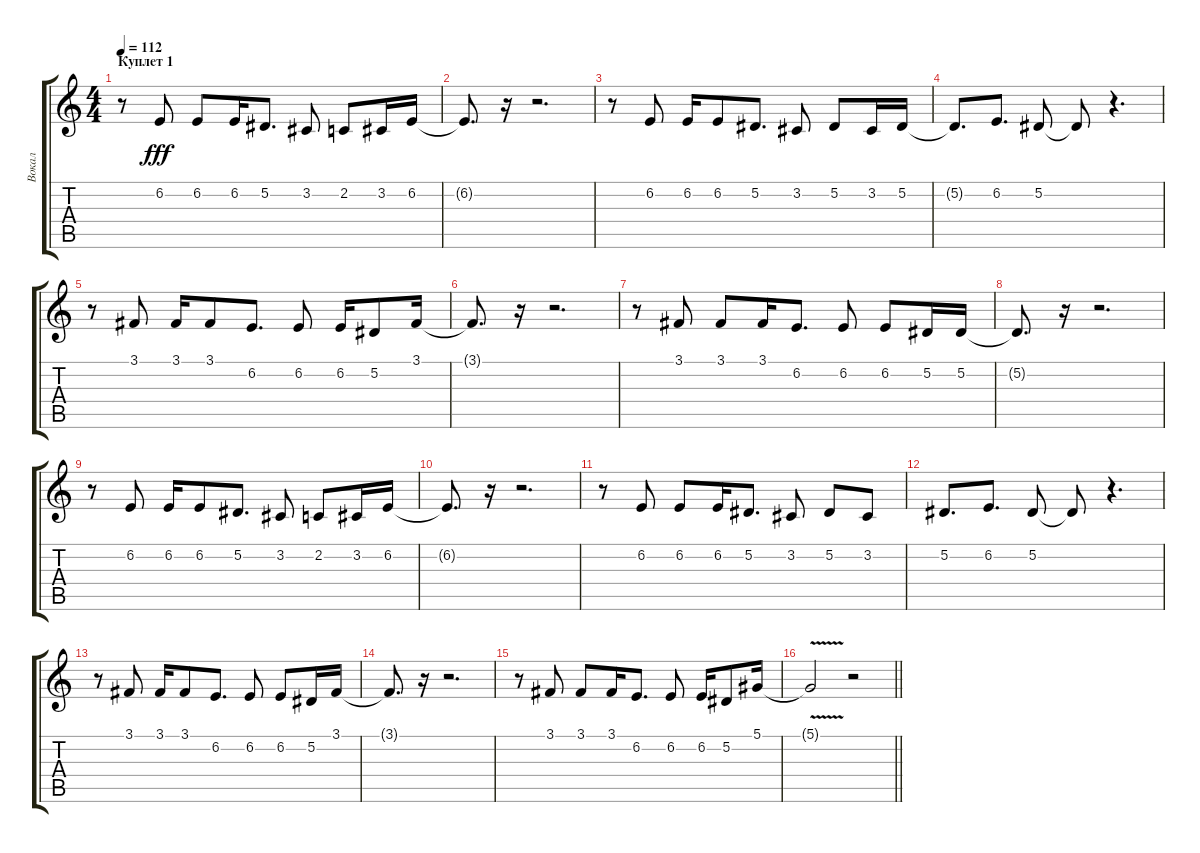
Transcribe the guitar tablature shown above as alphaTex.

\track ("Вокал" "Вокал") {instrument altosax}
\staff {score tabs}
\tuning (Eb4 Bb3 Gb3 Db3 Ab2 Eb2) {hide}
\ts (4 4)
\section ("" "Куплет 1")
\tempo 112
\clef g2
\ks aminor
r.8{dy fff} 6.2.8 6.2.8 6.2.16 5.2.8{d} 3.2.8 2.2.8 3.2.16 6.2.16 |
6.2{t}.8{d} r.16 r.2{d} |
r.8 6.2.8 6.2.16 6.2.8 5.2.8{d} 3.2.8 5.2.8 3.2.16 5.2.16 |
5.2{t}.8{d} 6.2.8{d} 5.2.8 5.2{t}.8 r.4{d} |
r.8 3.1.8 3.1.16 3.1.8 6.2.8{d} 6.2.8 6.2.16 5.2.8 3.1.16 |
3.1{t}.8{d} r.16 r.2{d} |
r.8 3.1.8 3.1.8 3.1.16 6.2.8{d} 6.2.8 6.2.8 5.2.16 5.2.16 |
5.2{t}.8{d} r.16 r.2{d} |
r.8 6.2.8 6.2.16 6.2.8 5.2.8{d} 3.2.8 2.2.8 3.2.16 6.2.16 |
6.2{t}.8{d} r.16 r.2{d} |
r.8 6.2.8 6.2.8 6.2.16 5.2.8{d} 3.2.8 5.2.8 3.2.8 |
5.2.8{d} 6.2.8{d} 5.2.8 5.2{t}.8 r.4{d} |
r.8 3.1.8 3.1.16 3.1.8 6.2.8{d} 6.2.8 6.2.8 5.2.16 3.1.16 |
3.1{t}.8{d} r.16 r.2{d} |
r.8 3.1.8 3.1.8 3.1.16 6.2.8{d} 6.2.8 6.2.16 5.2.8 5.1.16 |
\barLineRight lightlight
5.1{v t}.2 r.2
